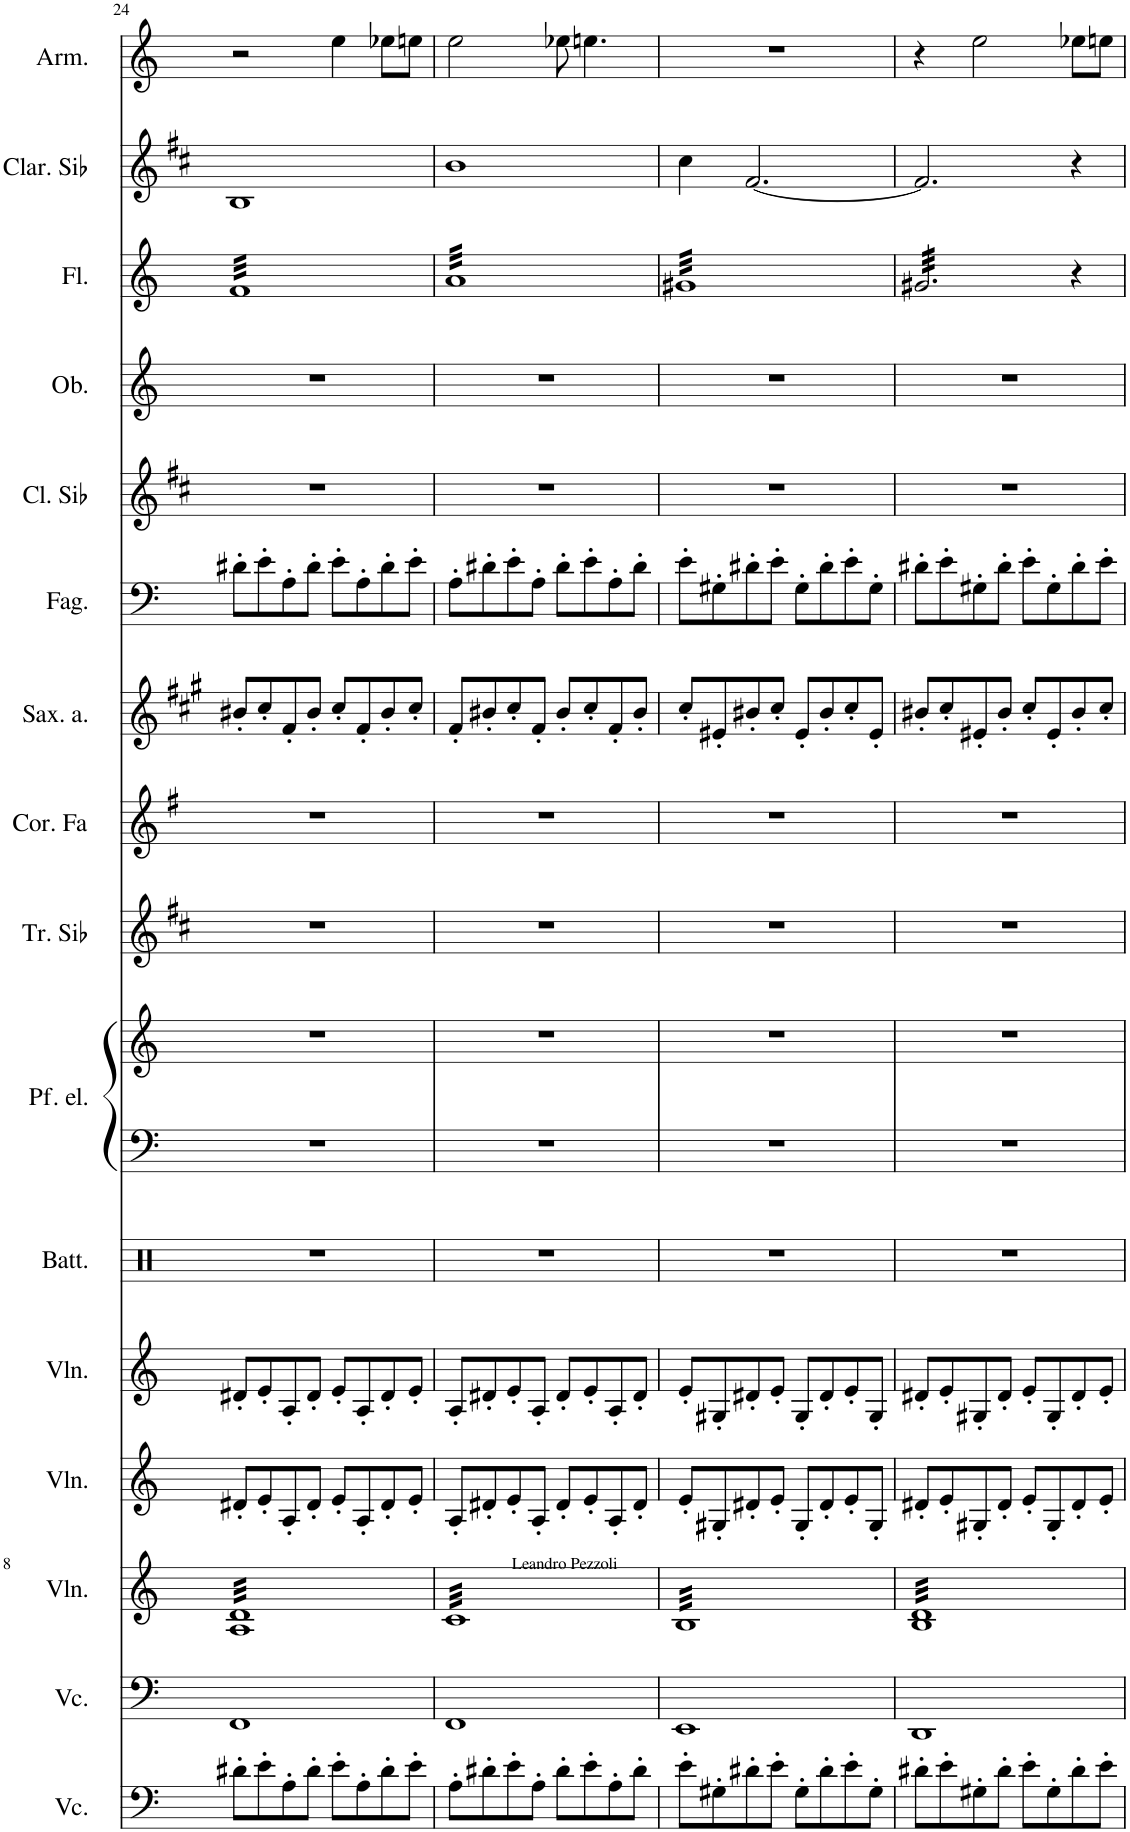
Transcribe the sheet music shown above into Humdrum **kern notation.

**kern	**kern	**kern	**kern	**kern	**kern	**kern	**kern	**kern	**kern	**kern	**kern	**kern	**kern	**kern	**kern	**kern
*part16	*part15	*part14	*part13	*part12	*part11	*part10	*part10	*part9	*part8	*part7	*part6	*part5	*part4	*part3	*part2	*part1
*staff17	*staff16	*staff15	*staff14	*staff13	*staff12	*staff11	*staff10	*staff9	*staff8	*staff7	*staff6	*staff5	*staff4	*staff3	*staff2	*staff1
*I"Violoncello	*I"Violoncello	*I"Violino	*I"Violino	*I"Violino	*I"Batteria	*I"Piano elettrico	*	*I"Tromba in Sib	*I"Corno in Fa	*I"Sassofono contralto	*I"Fagotto	*I"Clarinetto in Sib	*I"Oboe	*I"Flauto	*I"Clarinette en Sib	*I"Armonica
*I'Vc.	*I'Vc.	*I'Vln.	*I'Vln.	*I'Vln.	*I'Batt.	*	*	*I'Tr. Sib	*I'Cor. Fa	*	*I'Fag.	*I'Cl. Sib	*I'Ob.	*I'Fl.	*I'Clar. Sib	*I'Arm.
!!LO:PB:g=z
*clefF4	*clefF4	*clefG2	*clefG2	*clefG2	*clefX	*clefF4	*clefG2	*clefG2	*clefG2	*clefG2	*clefF4	*clefG2	*clefG2	*clefG2	*clefG2	*clefG2
*	*	*	*	*	*	*	*	*Trd1c2	*Trd4c7	*Trd5c9	*	*Trd1c2	*	*	*Trd1c2	*
*k[]	*k[]	*k[]	*k[]	*k[]	*k[]	*k[]	*k[]	*k[f#c#]	*k[f#]	*k[f#c#g#]	*k[]	*k[f#c#]	*k[]	*k[]	*k[f#c#]	*k[]
*M4/4	*M4/4	*M4/4	*M4/4	*M4/4	*M4/4	*M4/4	*M4/4	*M4/4	*M4/4	*M4/4	*M4/4	*M4/4	*M4/4	*M4/4	*M4/4	*M4/4
=24	=24	=24	=24	=24	=24	=24	=24	=24	=24	=24	=24	=24	=24	=24	=24	=24
*	*	*tremolo	*	*	*	*	*	*	*	*	*	*	*	*	*	*
*	*	*	*	*	*	*	*	*	*	*	*	*	*	*tremolo	*	*
8d#X'\L	1FF	32A 32dLLL	8d#X'/L	8d#X'/L	1r	1r	1r	1r	1r	8b#X'/L	8d#X'\L	1r	1r	32fLLL	1B	2r
.	.	32A 32d	.	.	.	.	.	.	.	.	.	.	.	32f	.	.
.	.	32A 32d	.	.	.	.	.	.	.	.	.	.	.	32f	.	.
.	.	32A 32d	.	.	.	.	.	.	.	.	.	.	.	32f	.	.
8e'\	.	32A 32d	8e'/	8e'/	.	.	.	.	.	8cc#'/	8e'\	.	.	32f	.	.
.	.	32A 32d	.	.	.	.	.	.	.	.	.	.	.	32f	.	.
.	.	32A 32d	.	.	.	.	.	.	.	.	.	.	.	32f	.	.
.	.	32A 32d	.	.	.	.	.	.	.	.	.	.	.	32f	.	.
8A'\	.	32A 32d	8A'/	8A'/	.	.	.	.	.	8f#'/	8A'\	.	.	32f	.	.
.	.	32A 32d	.	.	.	.	.	.	.	.	.	.	.	32f	.	.
.	.	32A 32d	.	.	.	.	.	.	.	.	.	.	.	32f	.	.
.	.	32A 32d	.	.	.	.	.	.	.	.	.	.	.	32f	.	.
8d#'\J	.	32A 32d	8d#'/J	8d#'/J	.	.	.	.	.	8b#'/J	8d#'\J	.	.	32f	.	.
.	.	32A 32d	.	.	.	.	.	.	.	.	.	.	.	32f	.	.
.	.	32A 32d	.	.	.	.	.	.	.	.	.	.	.	32f	.	.
.	.	32A 32d	.	.	.	.	.	.	.	.	.	.	.	32f	.	.
8e'\L	.	32A 32d	8e'/L	8e'/L	.	.	.	.	.	8cc#'/L	8e'\L	.	.	32f	.	4ee\
.	.	32A 32d	.	.	.	.	.	.	.	.	.	.	.	32f	.	.
.	.	32A 32d	.	.	.	.	.	.	.	.	.	.	.	32f	.	.
.	.	32A 32d	.	.	.	.	.	.	.	.	.	.	.	32f	.	.
8A'\	.	32A 32d	8A'/	8A'/	.	.	.	.	.	8f#'/	8A'\	.	.	32f	.	.
.	.	32A 32d	.	.	.	.	.	.	.	.	.	.	.	32f	.	.
.	.	32A 32d	.	.	.	.	.	.	.	.	.	.	.	32f	.	.
.	.	32A 32d	.	.	.	.	.	.	.	.	.	.	.	32f	.	.
8d#'\	.	32A 32d	8d#'/	8d#'/	.	.	.	.	.	8b#'/	8d#'\	.	.	32f	.	8ee-X\L
.	.	32A 32d	.	.	.	.	.	.	.	.	.	.	.	32f	.	.
.	.	32A 32d	.	.	.	.	.	.	.	.	.	.	.	32f	.	.
.	.	32A 32d	.	.	.	.	.	.	.	.	.	.	.	32f	.	.
8e'\J	.	32A 32d	8e'/J	8e'/J	.	.	.	.	.	8cc#'/J	8e'\J	.	.	32f	.	8een\J
.	.	32A 32d	.	.	.	.	.	.	.	.	.	.	.	32f	.	.
.	.	32A 32d	.	.	.	.	.	.	.	.	.	.	.	32f	.	.
.	.	32A 32dJJJ	.	.	.	.	.	.	.	.	.	.	.	32fJJJ	.	.
=25	=25	=25	=25	=25	=25	=25	=25	=25	=25	=25	=25	=25	=25	=25	=25	=25
8A'\L	1FF	32cLLL	8A'/L	8A'/L	1r	1r	1r	1r	1r	8f#'/L	8A'\L	1r	1r	32aLLL	1b	2ee\
.	.	32c	.	.	.	.	.	.	.	.	.	.	.	32a	.	.
.	.	32c	.	.	.	.	.	.	.	.	.	.	.	32a	.	.
.	.	32c	.	.	.	.	.	.	.	.	.	.	.	32a	.	.
8d#X'\	.	32c	8d#X'/	8d#X'/	.	.	.	.	.	8b#X'/	8d#X'\	.	.	32a	.	.
.	.	32c	.	.	.	.	.	.	.	.	.	.	.	32a	.	.
.	.	32c	.	.	.	.	.	.	.	.	.	.	.	32a	.	.
.	.	32c	.	.	.	.	.	.	.	.	.	.	.	32a	.	.
8e'\	.	32c	8e'/	8e'/	.	.	.	.	.	8cc#'/	8e'\	.	.	32a	.	.
.	.	32c	.	.	.	.	.	.	.	.	.	.	.	32a	.	.
.	.	32c	.	.	.	.	.	.	.	.	.	.	.	32a	.	.
.	.	32c	.	.	.	.	.	.	.	.	.	.	.	32a	.	.
8A'\J	.	32c	8A'/J	8A'/J	.	.	.	.	.	8f#'/J	8A'\J	.	.	32a	.	.
.	.	32c	.	.	.	.	.	.	.	.	.	.	.	32a	.	.
.	.	32c	.	.	.	.	.	.	.	.	.	.	.	32a	.	.
.	.	32c	.	.	.	.	.	.	.	.	.	.	.	32a	.	.
8d#'\L	.	32c	8d#'/L	8d#'/L	.	.	.	.	.	8b#'/L	8d#'\L	.	.	32a	.	8ee-X\
.	.	32c	.	.	.	.	.	.	.	.	.	.	.	32a	.	.
.	.	32c	.	.	.	.	.	.	.	.	.	.	.	32a	.	.
.	.	32c	.	.	.	.	.	.	.	.	.	.	.	32a	.	.
8e'\	.	32c	8e'/	8e'/	.	.	.	.	.	8cc#'/	8e'\	.	.	32a	.	4.een\
.	.	32c	.	.	.	.	.	.	.	.	.	.	.	32a	.	.
.	.	32c	.	.	.	.	.	.	.	.	.	.	.	32a	.	.
.	.	32c	.	.	.	.	.	.	.	.	.	.	.	32a	.	.
8A'\	.	32c	8A'/	8A'/	.	.	.	.	.	8f#'/	8A'\	.	.	32a	.	.
.	.	32c	.	.	.	.	.	.	.	.	.	.	.	32a	.	.
.	.	32c	.	.	.	.	.	.	.	.	.	.	.	32a	.	.
.	.	32c	.	.	.	.	.	.	.	.	.	.	.	32a	.	.
8d#'\J	.	32c	8d#'/J	8d#'/J	.	.	.	.	.	8b#'/J	8d#'\J	.	.	32a	.	.
.	.	32c	.	.	.	.	.	.	.	.	.	.	.	32a	.	.
.	.	32c	.	.	.	.	.	.	.	.	.	.	.	32a	.	.
.	.	32cJJJ	.	.	.	.	.	.	.	.	.	.	.	32aJJJ	.	.
=26	=26	=26	=26	=26	=26	=26	=26	=26	=26	=26	=26	=26	=26	=26	=26	=26
8e'\L	1EE	32BLLL	8e'/L	8e'/L	1r	1r	1r	1r	1r	8cc#'/L	8e'\L	1r	1r	32g#XLLL	4cc#\	1r
.	.	32B	.	.	.	.	.	.	.	.	.	.	.	32g#X	.	.
.	.	32B	.	.	.	.	.	.	.	.	.	.	.	32g#X	.	.
.	.	32B	.	.	.	.	.	.	.	.	.	.	.	32g#X	.	.
8G#X'\	.	32B	8G#X'/	8G#X'/	.	.	.	.	.	8e#X'/	8G#X'\	.	.	32g#X	.	.
.	.	32B	.	.	.	.	.	.	.	.	.	.	.	32g#X	.	.
.	.	32B	.	.	.	.	.	.	.	.	.	.	.	32g#X	.	.
.	.	32B	.	.	.	.	.	.	.	.	.	.	.	32g#X	.	.
8d#X'\	.	32B	8d#X'/	8d#X'/	.	.	.	.	.	8b#X'/	8d#X'\	.	.	32g#X	[2.f#/	.
.	.	32B	.	.	.	.	.	.	.	.	.	.	.	32g#X	.	.
.	.	32B	.	.	.	.	.	.	.	.	.	.	.	32g#X	.	.
.	.	32B	.	.	.	.	.	.	.	.	.	.	.	32g#X	.	.
8e'\J	.	32B	8e'/J	8e'/J	.	.	.	.	.	8cc#'/J	8e'\J	.	.	32g#X	.	.
.	.	32B	.	.	.	.	.	.	.	.	.	.	.	32g#X	.	.
.	.	32B	.	.	.	.	.	.	.	.	.	.	.	32g#X	.	.
.	.	32B	.	.	.	.	.	.	.	.	.	.	.	32g#X	.	.
8G#'\L	.	32B	8G#'/L	8G#'/L	.	.	.	.	.	8e#'/L	8G#'\L	.	.	32g#X	.	.
.	.	32B	.	.	.	.	.	.	.	.	.	.	.	32g#X	.	.
.	.	32B	.	.	.	.	.	.	.	.	.	.	.	32g#X	.	.
.	.	32B	.	.	.	.	.	.	.	.	.	.	.	32g#X	.	.
8d#'\	.	32B	8d#'/	8d#'/	.	.	.	.	.	8b#'/	8d#'\	.	.	32g#X	.	.
.	.	32B	.	.	.	.	.	.	.	.	.	.	.	32g#X	.	.
.	.	32B	.	.	.	.	.	.	.	.	.	.	.	32g#X	.	.
.	.	32B	.	.	.	.	.	.	.	.	.	.	.	32g#X	.	.
8e'\	.	32B	8e'/	8e'/	.	.	.	.	.	8cc#'/	8e'\	.	.	32g#X	.	.
.	.	32B	.	.	.	.	.	.	.	.	.	.	.	32g#X	.	.
.	.	32B	.	.	.	.	.	.	.	.	.	.	.	32g#X	.	.
.	.	32B	.	.	.	.	.	.	.	.	.	.	.	32g#X	.	.
8G#'\J	.	32B	8G#'/J	8G#'/J	.	.	.	.	.	8e#'/J	8G#'\J	.	.	32g#X	.	.
.	.	32B	.	.	.	.	.	.	.	.	.	.	.	32g#X	.	.
.	.	32B	.	.	.	.	.	.	.	.	.	.	.	32g#X	.	.
.	.	32BJJJ	.	.	.	.	.	.	.	.	.	.	.	32g#XJJJ	.	.
=27	=27	=27	=27	=27	=27	=27	=27	=27	=27	=27	=27	=27	=27	=27	=27	=27
8d#X'\L	1DD	32B 32dLLL	8d#X'/L	8d#X'/L	1r	1r	1r	1r	1r	8b#X'/L	8d#X'\L	1r	1r	32g#X/LLL	2.f#/]	4r
.	.	32B 32d	.	.	.	.	.	.	.	.	.	.	.	32g#X/	.	.
.	.	32B 32d	.	.	.	.	.	.	.	.	.	.	.	32g#X/	.	.
.	.	32B 32d	.	.	.	.	.	.	.	.	.	.	.	32g#X/	.	.
8e'\	.	32B 32d	8e'/	8e'/	.	.	.	.	.	8cc#'/	8e'\	.	.	32g#X/	.	.
.	.	32B 32d	.	.	.	.	.	.	.	.	.	.	.	32g#X/	.	.
.	.	32B 32d	.	.	.	.	.	.	.	.	.	.	.	32g#X/	.	.
.	.	32B 32d	.	.	.	.	.	.	.	.	.	.	.	32g#X/	.	.
8G#X'\	.	32B 32d	8G#X'/	8G#X'/	.	.	.	.	.	8e#X'/	8G#X'\	.	.	32g#X/	.	2ee\
.	.	32B 32d	.	.	.	.	.	.	.	.	.	.	.	32g#X/	.	.
.	.	32B 32d	.	.	.	.	.	.	.	.	.	.	.	32g#X/	.	.
.	.	32B 32d	.	.	.	.	.	.	.	.	.	.	.	32g#X/	.	.
8d#'\J	.	32B 32d	8d#'/J	8d#'/J	.	.	.	.	.	8b#'/J	8d#'\J	.	.	32g#X/	.	.
.	.	32B 32d	.	.	.	.	.	.	.	.	.	.	.	32g#X/	.	.
.	.	32B 32d	.	.	.	.	.	.	.	.	.	.	.	32g#X/	.	.
.	.	32B 32d	.	.	.	.	.	.	.	.	.	.	.	32g#X/	.	.
8e'\L	.	32B 32d	8e'/L	8e'/L	.	.	.	.	.	8cc#'/L	8e'\L	.	.	32g#X/	.	.
.	.	32B 32d	.	.	.	.	.	.	.	.	.	.	.	32g#X/	.	.
.	.	32B 32d	.	.	.	.	.	.	.	.	.	.	.	32g#X/	.	.
.	.	32B 32d	.	.	.	.	.	.	.	.	.	.	.	32g#X/	.	.
8G#'\	.	32B 32d	8G#'/	8G#'/	.	.	.	.	.	8e#'/	8G#'\	.	.	32g#X/	.	.
.	.	32B 32d	.	.	.	.	.	.	.	.	.	.	.	32g#X/	.	.
.	.	32B 32d	.	.	.	.	.	.	.	.	.	.	.	32g#X/	.	.
.	.	32B 32d	.	.	.	.	.	.	.	.	.	.	.	32g#X/JJJ	.	.
*	*	*	*	*	*	*	*	*	*	*	*	*	*	*Xtremolo	*	*
8d#'\	.	32B 32d	8d#'/	8d#'/	.	.	.	.	.	8b#'/	8d#'\	.	.	4r	4r	8ee-X\L
.	.	32B 32d	.	.	.	.	.	.	.	.	.	.	.	.	.	.
.	.	32B 32d	.	.	.	.	.	.	.	.	.	.	.	.	.	.
.	.	32B 32d	.	.	.	.	.	.	.	.	.	.	.	.	.	.
8e'\J	.	32B 32d	8e'/J	8e'/J	.	.	.	.	.	8cc#'/J	8e'\J	.	.	.	.	8een\J
.	.	32B 32d	.	.	.	.	.	.	.	.	.	.	.	.	.	.
.	.	32B 32d	.	.	.	.	.	.	.	.	.	.	.	.	.	.
.	.	32B 32dJJJ	.	.	.	.	.	.	.	.	.	.	.	.	.	.
*	*	*Xtremolo	*	*	*	*	*	*	*	*	*	*	*	*	*	*
=	=	=	=	=	=	=	=	=	=	=	=	=	=	=	=	=
*-	*-	*-	*-	*-	*-	*-	*-	*-	*-	*-	*-	*-	*-	*-	*-	*-
